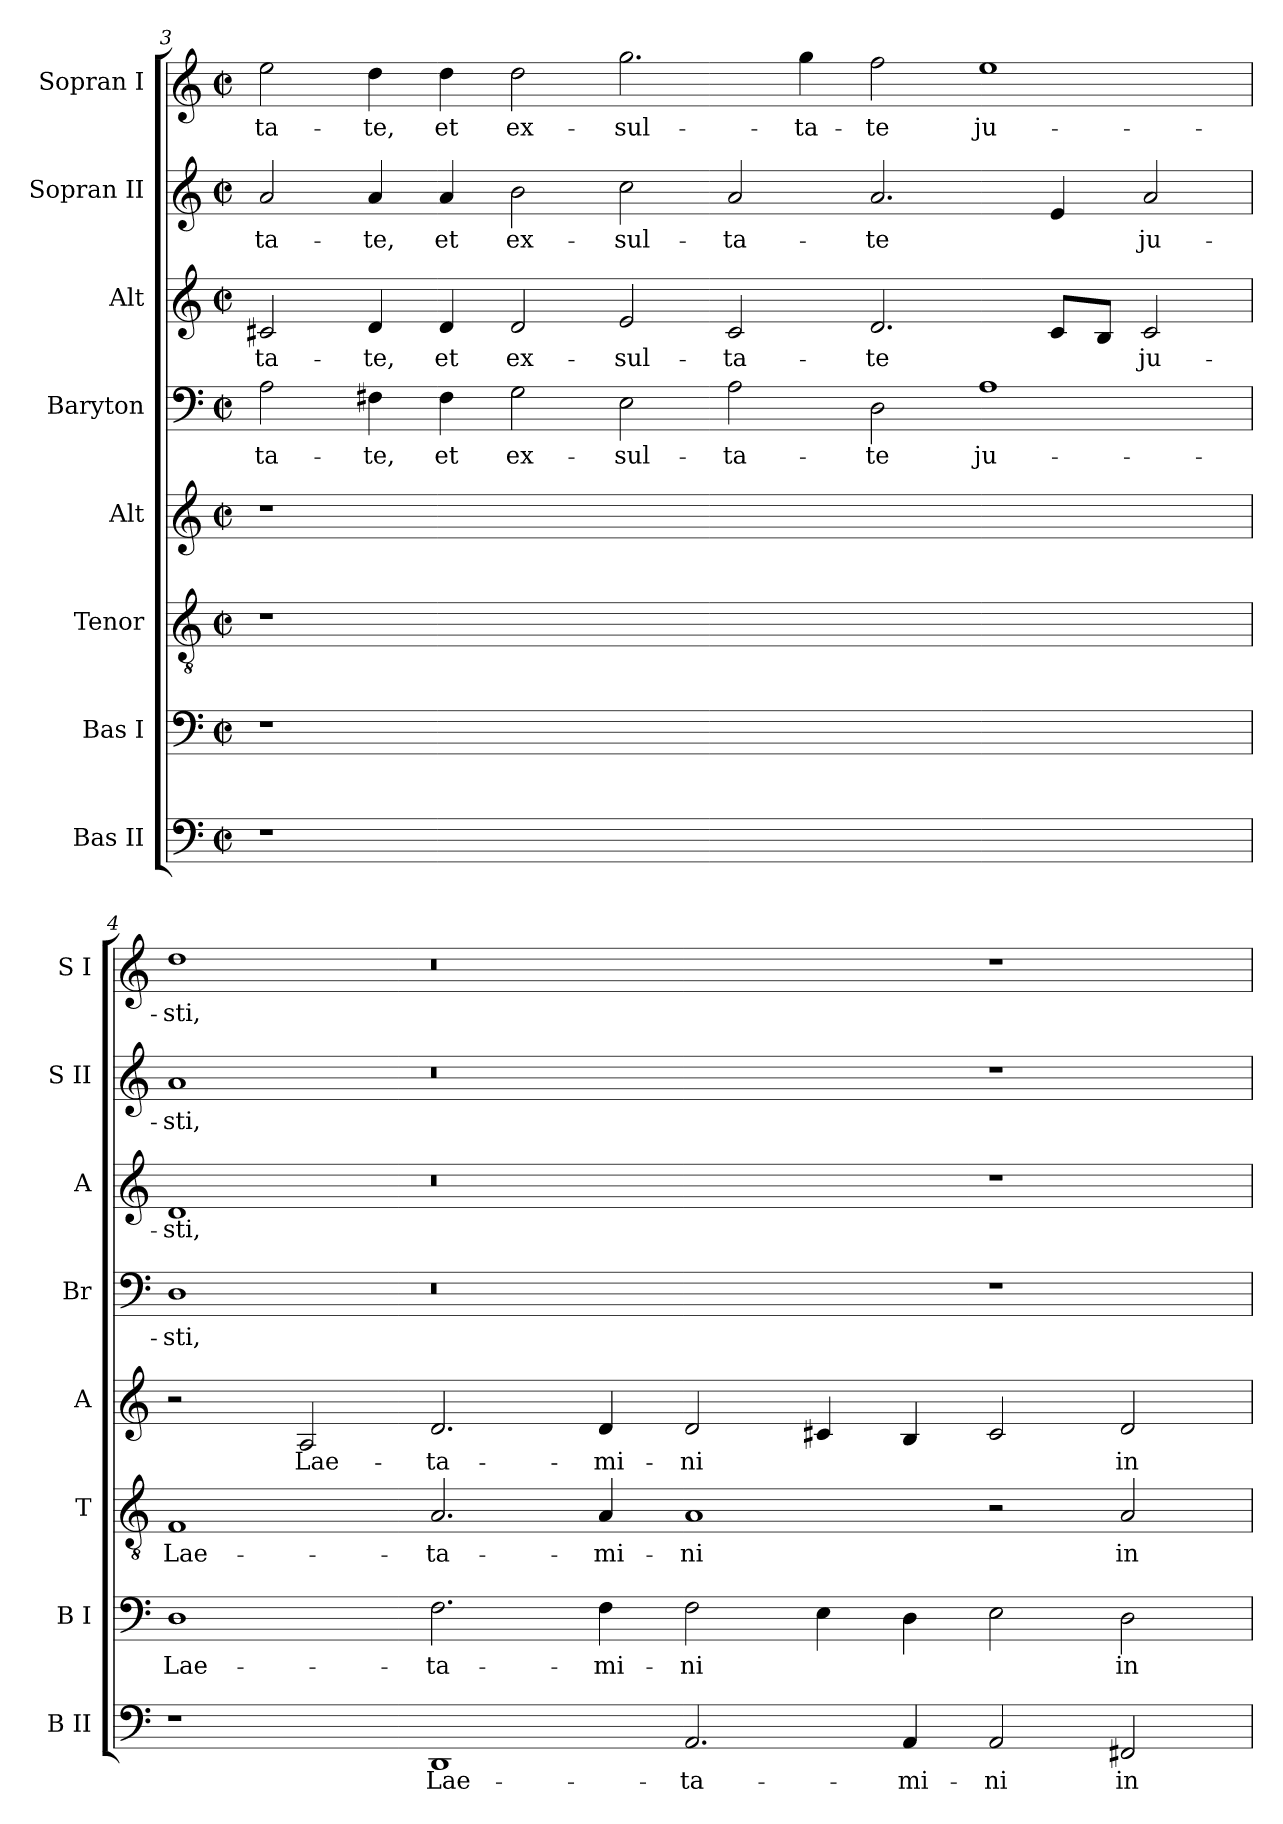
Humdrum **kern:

**kern	**text	**kern	**text	**kern	**text	**kern	**text	**kern	**text	**kern	**text	**kern	**text	**kern	**text
*part8	*part8	*part7	*part7	*part6	*part6	*part5	*part5	*part4	*part4	*part3	*part3	*part2	*part2	*part1	*part1
*staff8	*staff8	*staff7	*staff7	*staff6	*staff6	*staff5	*staff5	*staff4	*staff4	*staff3	*staff3	*staff2	*staff2	*staff1	*staff1
*I"Bas II	*	*I"Bas I	*	*I"Tenor	*	*I"Alt	*	*I"Baryton	*	*I"Alt	*	*I"Sopran II	*	*I"Sopran I	*
*I'B II	*	*I'B I	*	*I'T	*	*I'A	*	*I'Br	*	*I'A	*	*I'S II	*	*I'S I	*
!!LO:PB:g=z
*clefF4	*	*clefF4	*	*clefGv2	*	*clefG2	*	*clefF4	*	*clefG2	*	*clefG2	*	*clefG2	*
*k[]	*	*k[]	*	*k[]	*	*k[]	*	*k[]	*	*k[]	*	*k[]	*	*k[]	*
*C:	*	*C:	*	*C:	*	*C:	*	*C:	*	*C:	*	*C:	*	*C:	*
*M2/2	*	*M2/2	*	*M2/2	*	*M2/2	*	*M2/2	*	*M2/2	*	*M2/2	*	*M2/2	*
*met(c|)	*	*met(c|)	*	*met(c|)	*	*met(c|)	*	*met(c|)	*	*met(c|)	*	*met(c|)	*	*met(c|)	*
=3	=3	=3	=3	=3	=3	=3	=3	=3	=3	=3	=3	=3	=3	=3	=3
!	!	!	!	!	!	!	!	!	!LO:LY:b	!	!LO:LY:b	!	!LO:LY:b	!	!LO:LY:b
1r	.	1r	.	1r	.	1r	.	2A\	-ta-	2c#X/	-ta-	2a/	-ta-	2ee\	-ta-
!	!	!	!	!	!	!	!	!	!LO:LY:b	!	!LO:LY:b	!	!LO:LY:b	!	!LO:LY:b
.	.	.	.	.	.	.	.	4F#X\	-te,	4d/	-te,	4a/	-te,	4dd\	-te,
!	!	!	!	!	!	!	!	!	!LO:LY:b	!	!LO:LY:b	!	!LO:LY:b	!	!LO:LY:b
.	.	.	.	.	.	.	.	4F#\	et	4d/	et	4a/	et	4dd\	et
!	!	!	!	!	!	!	!	!	!LO:LY:b	!	!LO:LY:b	!	!LO:LY:b	!	!LO:LY:b
0.ryy	.	0.ryy	.	0.ryy	.	0.ryy	.	2G\	ex-	2d/	ex-	2b\	ex-	2dd\	ex-
!	!	!	!	!	!	!	!	!	!LO:LY:b	!	!LO:LY:b	!	!LO:LY:b	!	!LO:LY:b
.	.	.	.	.	.	.	.	2E\	-sul-	2e/	-sul-	2cc\	-sul-	2.gg\	-sul-
!	!	!	!	!	!	!	!	!	!LO:LY:b	!	!LO:LY:b	!	!LO:LY:b	!	!
.	.	.	.	.	.	.	.	2A\	-ta-	2c#/	-ta-	2a/	-ta-	.	.
!	!	!	!	!	!	!	!	!	!	!	!	!	!	!	!LO:LY:b
.	.	.	.	.	.	.	.	.	.	.	.	.	.	4gg\	-ta-
!	!	!	!	!	!	!	!	!	!LO:LY:b	!	!LO:LY:b	!	!LO:LY:b	!	!LO:LY:b
.	.	.	.	.	.	.	.	2D\	-te	2.d/	-te	2.a/	-te	2ff\	-te
!	!	!	!	!	!	!	!	!	!LO:LY:b	!	!	!	!	!	!LO:LY:b
.	.	.	.	.	.	.	.	1A	ju-	.	.	.	.	1ee	ju-
.	.	.	.	.	.	.	.	.	.	8c#/L	.	4e/	.	.	.
.	.	.	.	.	.	.	.	.	.	8B/J	.	.	.	.	.
!	!	!	!	!	!	!	!	!	!	!	!LO:LY:b	!	!LO:LY:b	!	!
.	.	.	.	.	.	.	.	.	.	2c#/	ju-	2a/	ju-	.	.
=4	=4	=4	=4	=4	=4	=4	=4	=4	=4	=4	=4	=4	=4	=4	=4
!	!	!	!LO:LY:b	!	!LO:LY:b	!	!	!	!LO:LY:b	!	!LO:LY:b	!	!LO:LY:b	!	!LO:LY:b
1r	.	1D	Lae-	1F	Lae-	2r	.	1D	-sti,	1d	-sti,	1a	-sti,	1dd	-sti,
!	!	!	!	!	!	!	!LO:LY:b	!	!	!	!	!	!	!	!
.	.	.	.	.	.	2A/	Lae-	.	.	.	.	.	.	.	.
!	!LO:LY:b	!	!LO:LY:b	!	!LO:LY:b	!	!LO:LY:b	!	!	!	!	!	!	!	!
1DD	Lae-	2.F\	-ta-	2.A/	-ta-	2.d/	-ta-	0r	.	0r	.	0r	.	0r	.
!	!	!	!LO:LY:b	!	!LO:LY:b	!	!LO:LY:b	!	!	!	!	!	!	!	!
.	.	4F\	-mi-	4A/	-mi-	4d/	-mi-	.	.	.	.	.	.	.	.
!	!LO:LY:b	!	!LO:LY:b	!	!LO:LY:b	!	!LO:LY:b	!	!	!	!	!	!	!	!
2.AA/	-ta-	2F\	-ni	1A	-ni	2d/	-ni	.	.	.	.	.	.	.	.
.	.	4E\	.	.	.	4c#X/	.	.	.	.	.	.	.	.	.
!	!LO:LY:b	!	!	!	!	!	!	!	!	!	!	!	!	!	!
4AA/	-mi-	4D\	.	.	.	4B/	.	.	.	.	.	.	.	.	.
!	!LO:LY:b	!	!	!	!	!	!	!	!	!	!	!	!	!	!
2AA/	-ni	2E\	.	2r	.	2c#/	.	1r	.	1r	.	1r	.	1r	.
!	!LO:LY:b	!	!LO:LY:b	!	!LO:LY:b	!	!LO:LY:b	!	!	!	!	!	!	!	!
2FF#X/	in	2D\	in	2A/	in	2d/	in	.	.	.	.	.	.	.	.
=	=	=	=	=	=	=	=	=	=	=	=	=	=	=	=
*-	*-	*-	*-	*-	*-	*-	*-	*-	*-	*-	*-	*-	*-	*-	*-
